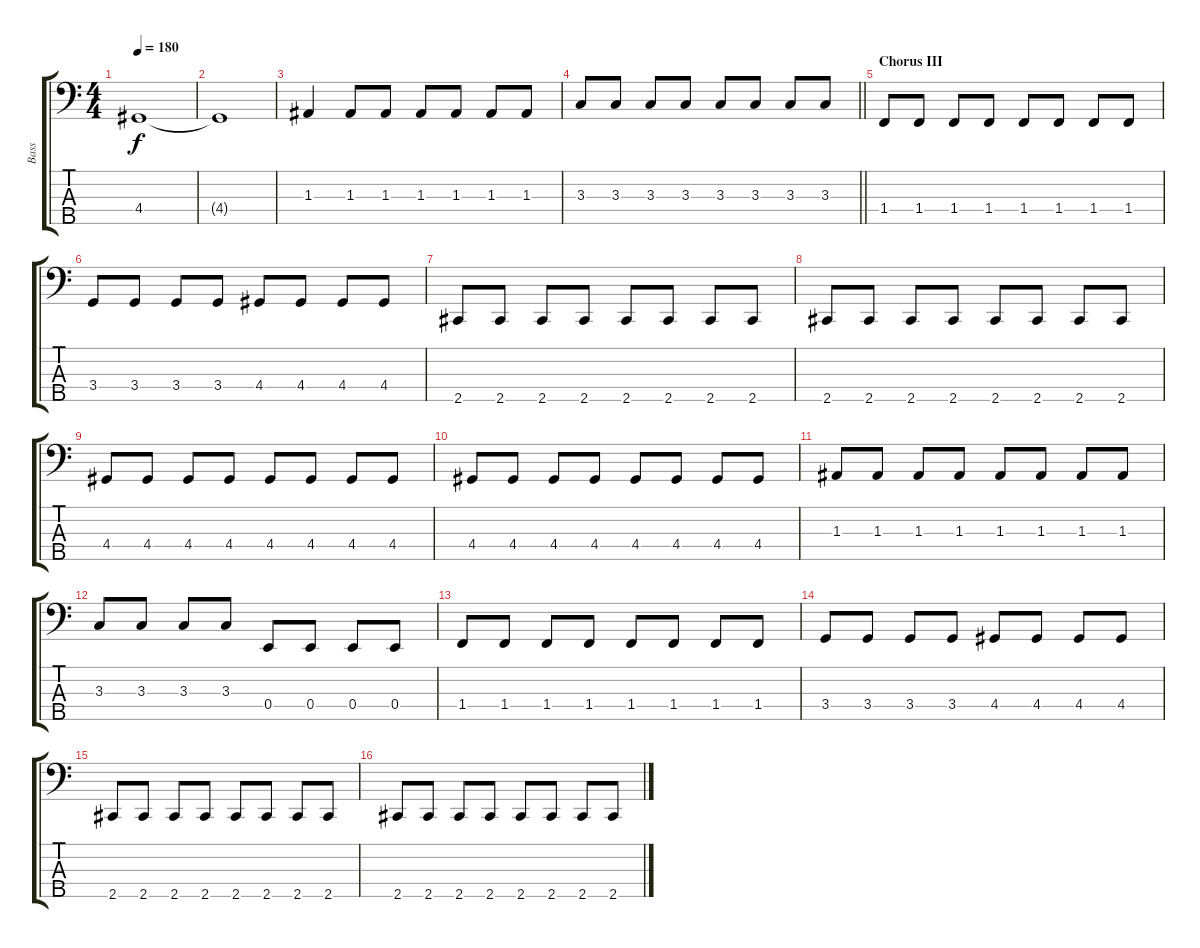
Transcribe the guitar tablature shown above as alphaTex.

\track ("Bass" "Bass") {instrument electricbassfinger}
\staff {score tabs}
\tuning (G2 D2 A1 E1 B0) {hide}
\ts (4 4)
\tempo 180
\clef f4
\ks c
4.4.1{dy f} |
4.4{t}.1 |
1.3.4 1.3.8 1.3.8 1.3.8 1.3.8 1.3.8 1.3.8 |
\barLineRight lightlight
3.3.8 3.3.8 3.3.8 3.3.8 3.3.8 3.3.8 3.3.8 3.3.8 |
\section ("" "Chorus III")
1.4.8 1.4.8 1.4.8 1.4.8 1.4.8 1.4.8 1.4.8 1.4.8 |
3.4.8 3.4.8 3.4.8 3.4.8 4.4.8 4.4.8 4.4.8 4.4.8 |
2.5.8 2.5.8 2.5.8 2.5.8 2.5.8 2.5.8 2.5.8 2.5.8 |
2.5.8 2.5.8 2.5.8 2.5.8 2.5.8 2.5.8 2.5.8 2.5.8 |
4.4.8 4.4.8 4.4.8 4.4.8 4.4.8 4.4.8 4.4.8 4.4.8 |
4.4.8 4.4.8 4.4.8 4.4.8 4.4.8 4.4.8 4.4.8 4.4.8 |
1.3.8 1.3.8 1.3.8 1.3.8 1.3.8 1.3.8 1.3.8 1.3.8 |
3.3.8 3.3.8 3.3.8 3.3.8 0.4.8 0.4.8 0.4.8 0.4.8 |
1.4.8 1.4.8 1.4.8 1.4.8 1.4.8 1.4.8 1.4.8 1.4.8 |
3.4.8 3.4.8 3.4.8 3.4.8 4.4.8 4.4.8 4.4.8 4.4.8 |
2.5.8 2.5.8 2.5.8 2.5.8 2.5.8 2.5.8 2.5.8 2.5.8 |
2.5.8 2.5.8 2.5.8 2.5.8 2.5.8 2.5.8 2.5.8 2.5.8
